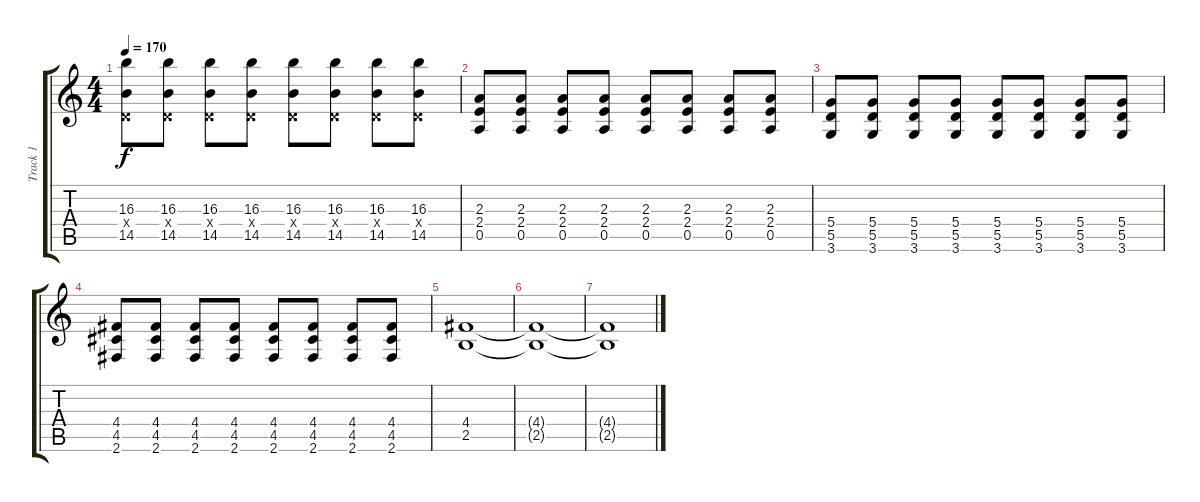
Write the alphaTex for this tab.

\track ("Track 1" "Track 1") {instrument overdrivenguitar}
\staff {score tabs}
\tuning (E4 B3 G3 D3 A2 E2) {hide}
\ts (4 4)
\tempo 170
\clef g2
\ks c
(16.3 0.4{x} 14.5).8{dy f} (16.3 0.4{x} 14.5).8 (16.3 0.4{x} 14.5).8 (16.3 0.4{x} 14.5).8 (16.3 0.4{x} 14.5).8 (16.3 0.4{x} 14.5).8 (16.3 0.4{x} 14.5).8 (16.3 0.4{x} 14.5).8 |
(2.3 2.4 0.5).8 (2.3 2.4 0.5).8 (2.3 2.4 0.5).8 (2.3 2.4 0.5).8 (2.3 2.4 0.5).8 (2.3 2.4 0.5).8 (2.3 2.4 0.5).8 (2.3 2.4 0.5).8 |
(5.4 5.5 3.6).8 (5.4 5.5 3.6).8 (5.4 5.5 3.6).8 (5.4 5.5 3.6).8 (5.4 5.5 3.6).8 (5.4 5.5 3.6).8 (5.4 5.5 3.6).8 (5.4 5.5 3.6).8 |
(4.4 4.5 2.6).8 (4.4 4.5 2.6).8 (4.4 4.5 2.6).8 (4.4 4.5 2.6).8 (4.4 4.5 2.6).8 (4.4 4.5 2.6).8 (4.4 4.5 2.6).8 (4.4 4.5 2.6).8 |
(4.4 2.5).1{volume 12} |
(4.4{t} 2.5{t}).1{volume 9} |
(4.4{t} 2.5{t}).1{volume 5}
